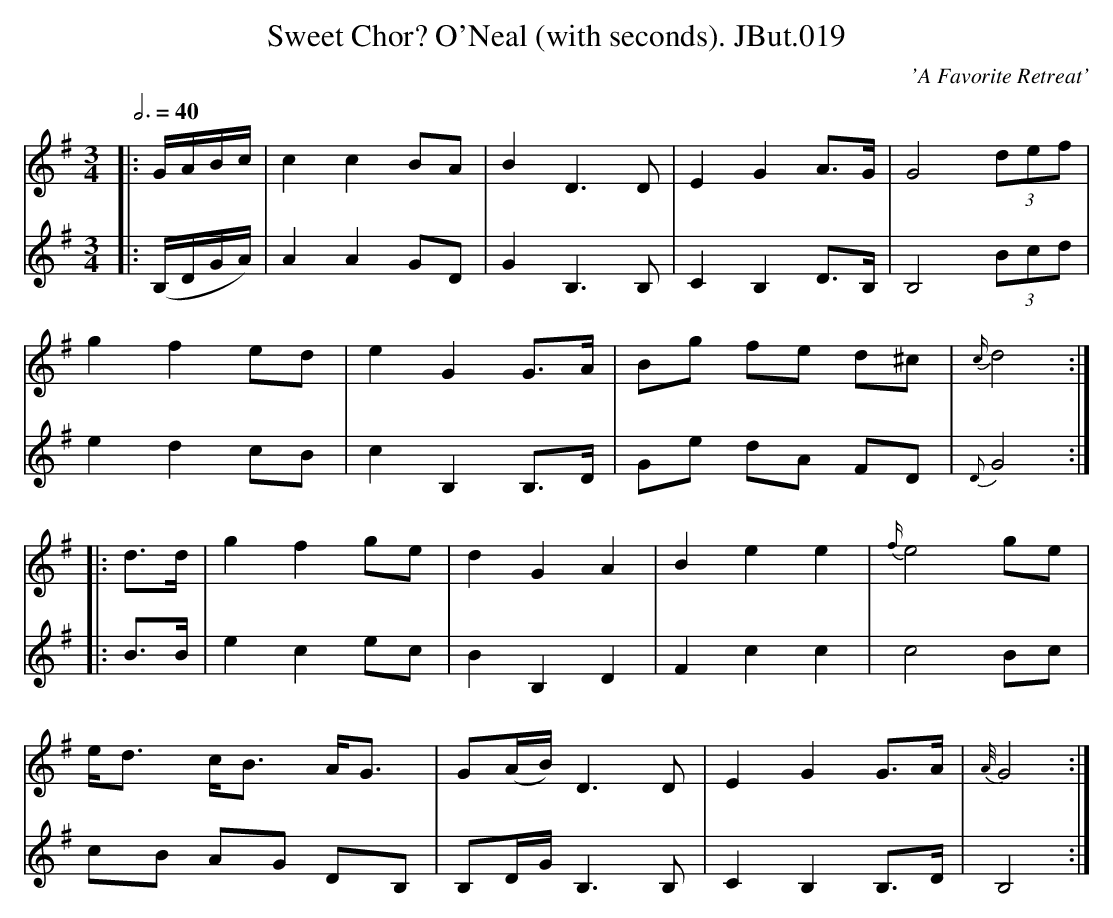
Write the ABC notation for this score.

X:1
T:Sweet Chor? O'Neal (with seconds). JBut.019
C:'A Favorite Retreat'
M:3/4
L:1/8
Q:3/4=40
K:G
V:1
|:G/A/B/c/|c2c2BA|B2D3D|E2G2A>G|G4(3def|
g2f2ed|e2G2G>A|Bg fe d^c|{c/}d4:|
|:d>d|g2f2ge|d2G2A2|B2e2e2|{f/}e4ge|
e<d c<B A<G|G(A/B/)D3D|E2G2G>A|{A//}G4:|
V:2
|:(B,/D/G/A/)|A2 A2 GD|G2 B,3 B,|C2 B,2 D>B,|B,4 (3Bcd|e2 d2 cB|c2 B,2 B,>D|Ge dA FD|{D} G4:|
|:B>B|e2 c2 ec|B2 B,2 D2|F2 c2 c2|c4 Bc|cB AG DB,|B,D/G/ B,3 B,|C2 B,2 B,>D|B,4:|
